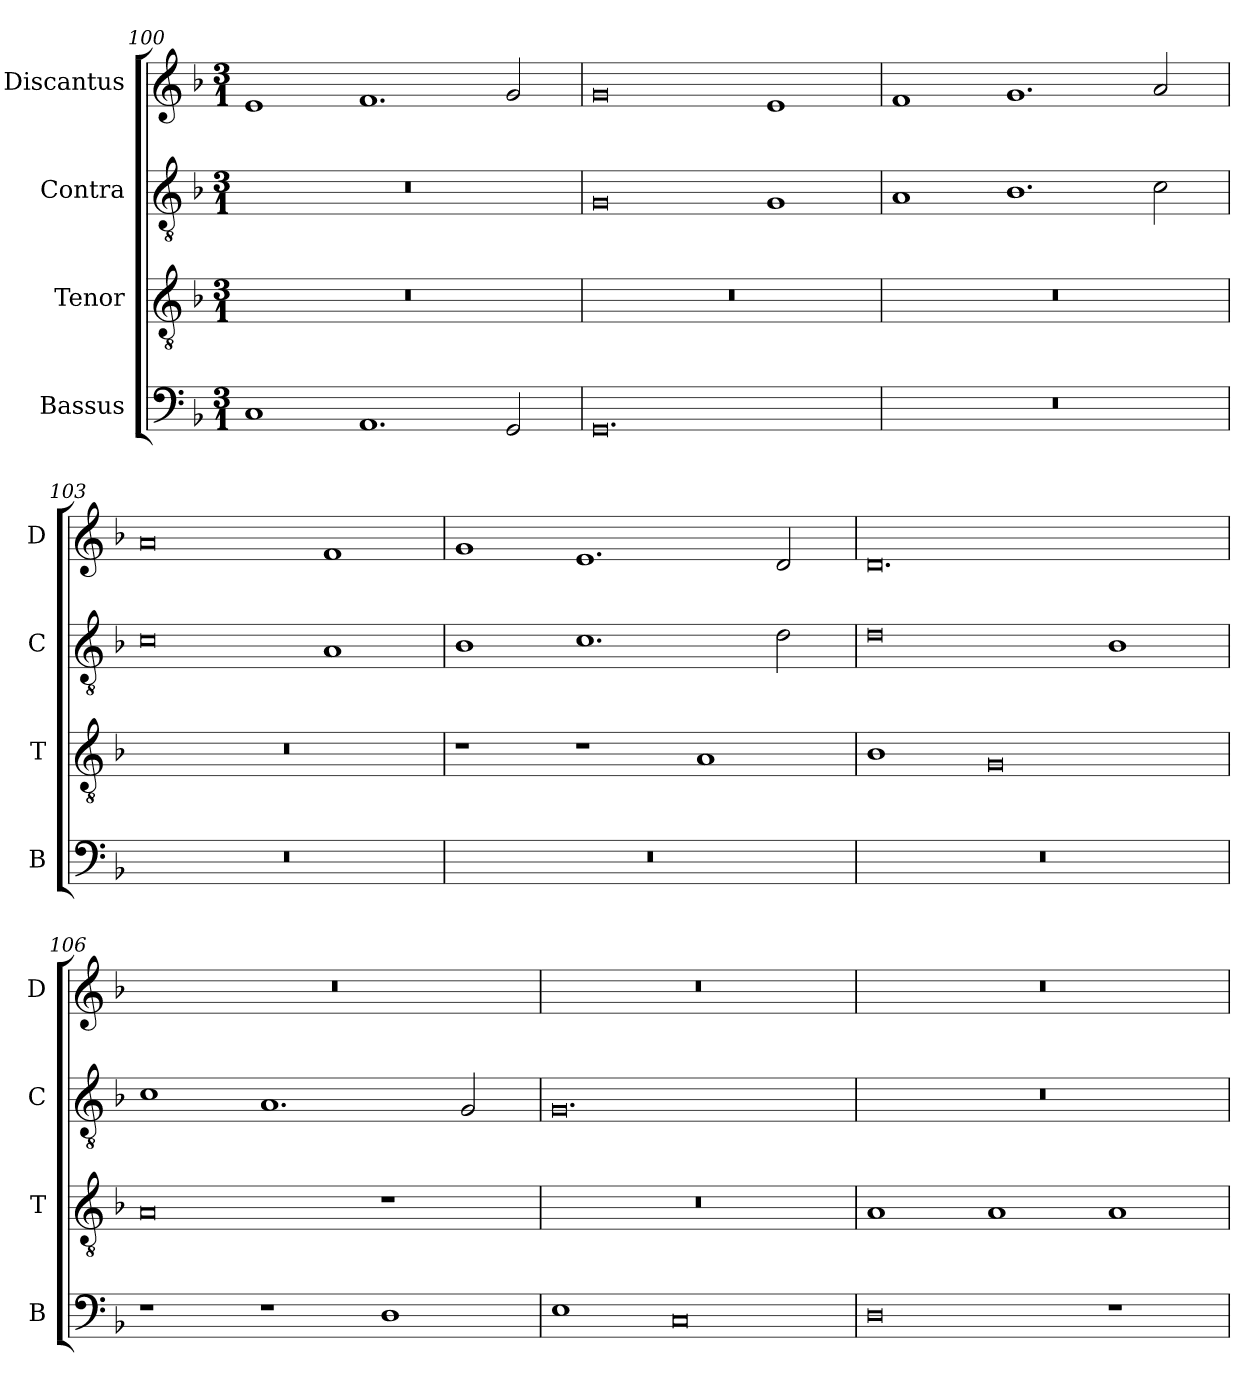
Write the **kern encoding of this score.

**kern	**kern	**kern	**kern
*part4	*part3	*part2	*part1
*staff4	*staff3	*staff2	*staff1
*I"Bassus	*I"Tenor	*I"Contra	*I"Discantus
*I'B	*I'T	*I'C	*I'D
*clefF4	*clefGv2	*clefGv2	*clefG2
*k[b-]	*k[b-]	*k[b-]	*k[b-]
*M3/1	*M3/1	*M3/1	*M3/1
=100	=100	=100	=100
1C	0.r	0.r	1e
1.AA	.	.	1.f
2GG/	.	.	2g/
=101	=101	=101	=101
0.GG	0.r	0G	0g
.	.	1G	1e
=102	=102	=102	=102
0.r	0.r	1A	1f
.	.	1.B-	1.g
.	.	2c\	2a/
=103	=103	=103	=103
0.r	0.r	0c	0a
.	.	1A	1f
=104	=104	=104	=104
0.r	1r	1B-	1g
.	1r	1.c	1.e
.	1A	.	.
.	.	2d\	2d/
=105	=105	=105	=105
0.r	1B-	0d	0.d
.	0G	.	.
.	.	1B-	.
=106	=106	=106	=106
1r	0A	1c	0.r
1r	.	1.A	.
1D	1r	.	.
.	.	2G/	.
=107	=107	=107	=107
1E	0.r	0.G	0.r
0C	.	.	.
=108	=108	=108	=108
0D	1A	0.r	0.r
.	1A	.	.
1r	1A	.	.
=	=	=	=
*-	*-	*-	*-
